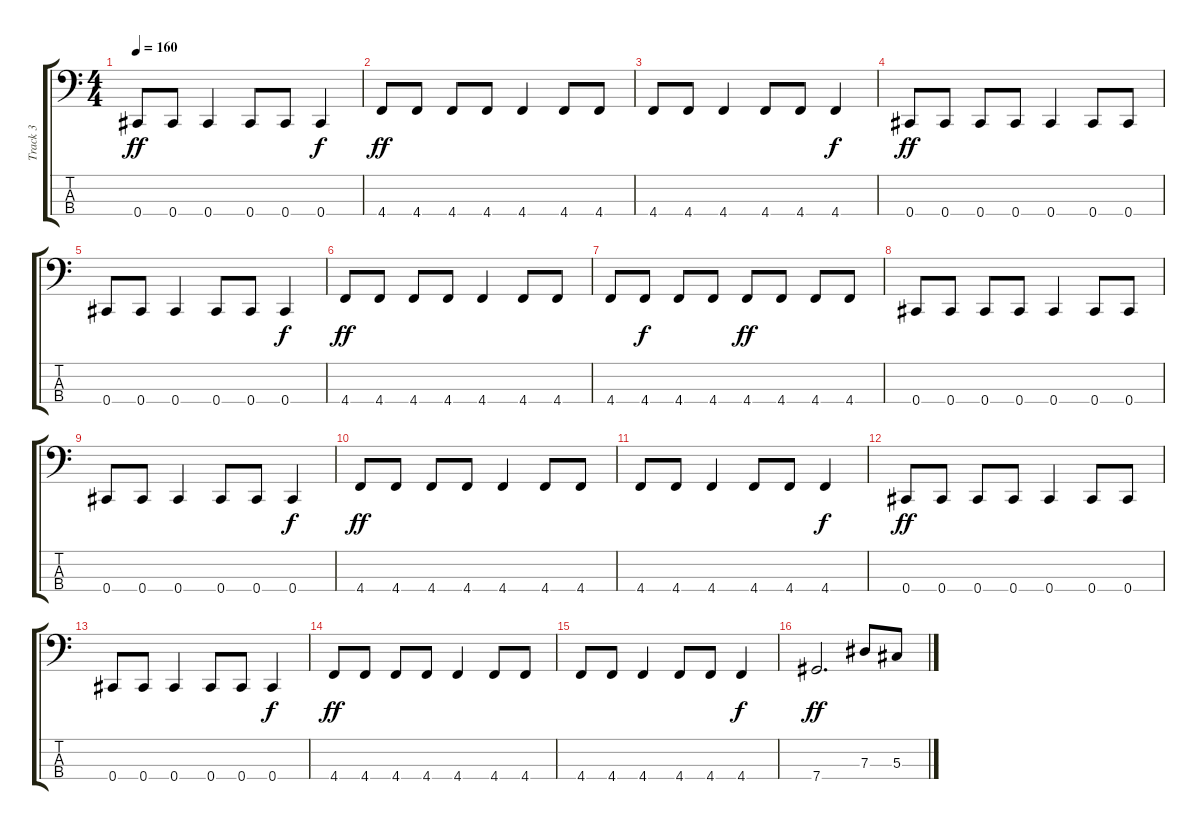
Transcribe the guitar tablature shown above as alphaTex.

\track ("Track 3" "Track 3") {instrument electricbassfinger}
\staff {score tabs}
\tuning (Gb2 Db2 Ab1 Db1) {hide}
\ts (4 4)
\tempo 160
\clef f4
\ks c
0.4.8{dy ff} 0.4.8 0.4.4 0.4.8 0.4.8 0.4.4{dy f} |
4.4.8{dy ff} 4.4.8 4.4.8 4.4.8 4.4.4 4.4.8 4.4.8 |
4.4.8 4.4.8 4.4.4 4.4.8 4.4.8 4.4.4{dy f} |
0.4.8{dy ff} 0.4.8 0.4.8 0.4.8 0.4.4 0.4.8 0.4.8 |
0.4.8 0.4.8 0.4.4 0.4.8 0.4.8 0.4.4{dy f} |
4.4.8{dy ff} 4.4.8 4.4.8 4.4.8 4.4.4 4.4.8 4.4.8 |
4.4.8 4.4.8{dy f} 4.4.8 4.4.8 4.4.8{dy ff} 4.4.8 4.4.8 4.4.8 |
0.4.8 0.4.8 0.4.8 0.4.8 0.4.4 0.4.8 0.4.8 |
0.4.8 0.4.8 0.4.4 0.4.8 0.4.8 0.4.4{dy f} |
4.4.8{dy ff} 4.4.8 4.4.8 4.4.8 4.4.4 4.4.8 4.4.8 |
4.4.8 4.4.8 4.4.4 4.4.8 4.4.8 4.4.4{dy f} |
0.4.8{dy ff} 0.4.8 0.4.8 0.4.8 0.4.4 0.4.8 0.4.8 |
0.4.8 0.4.8 0.4.4 0.4.8 0.4.8 0.4.4{dy f} |
4.4.8{dy ff} 4.4.8 4.4.8 4.4.8 4.4.4 4.4.8 4.4.8 |
4.4.8 4.4.8 4.4.4 4.4.8 4.4.8 4.4.4{dy f} |
7.4.2{d dy ff} 7.3.8 5.3.8
